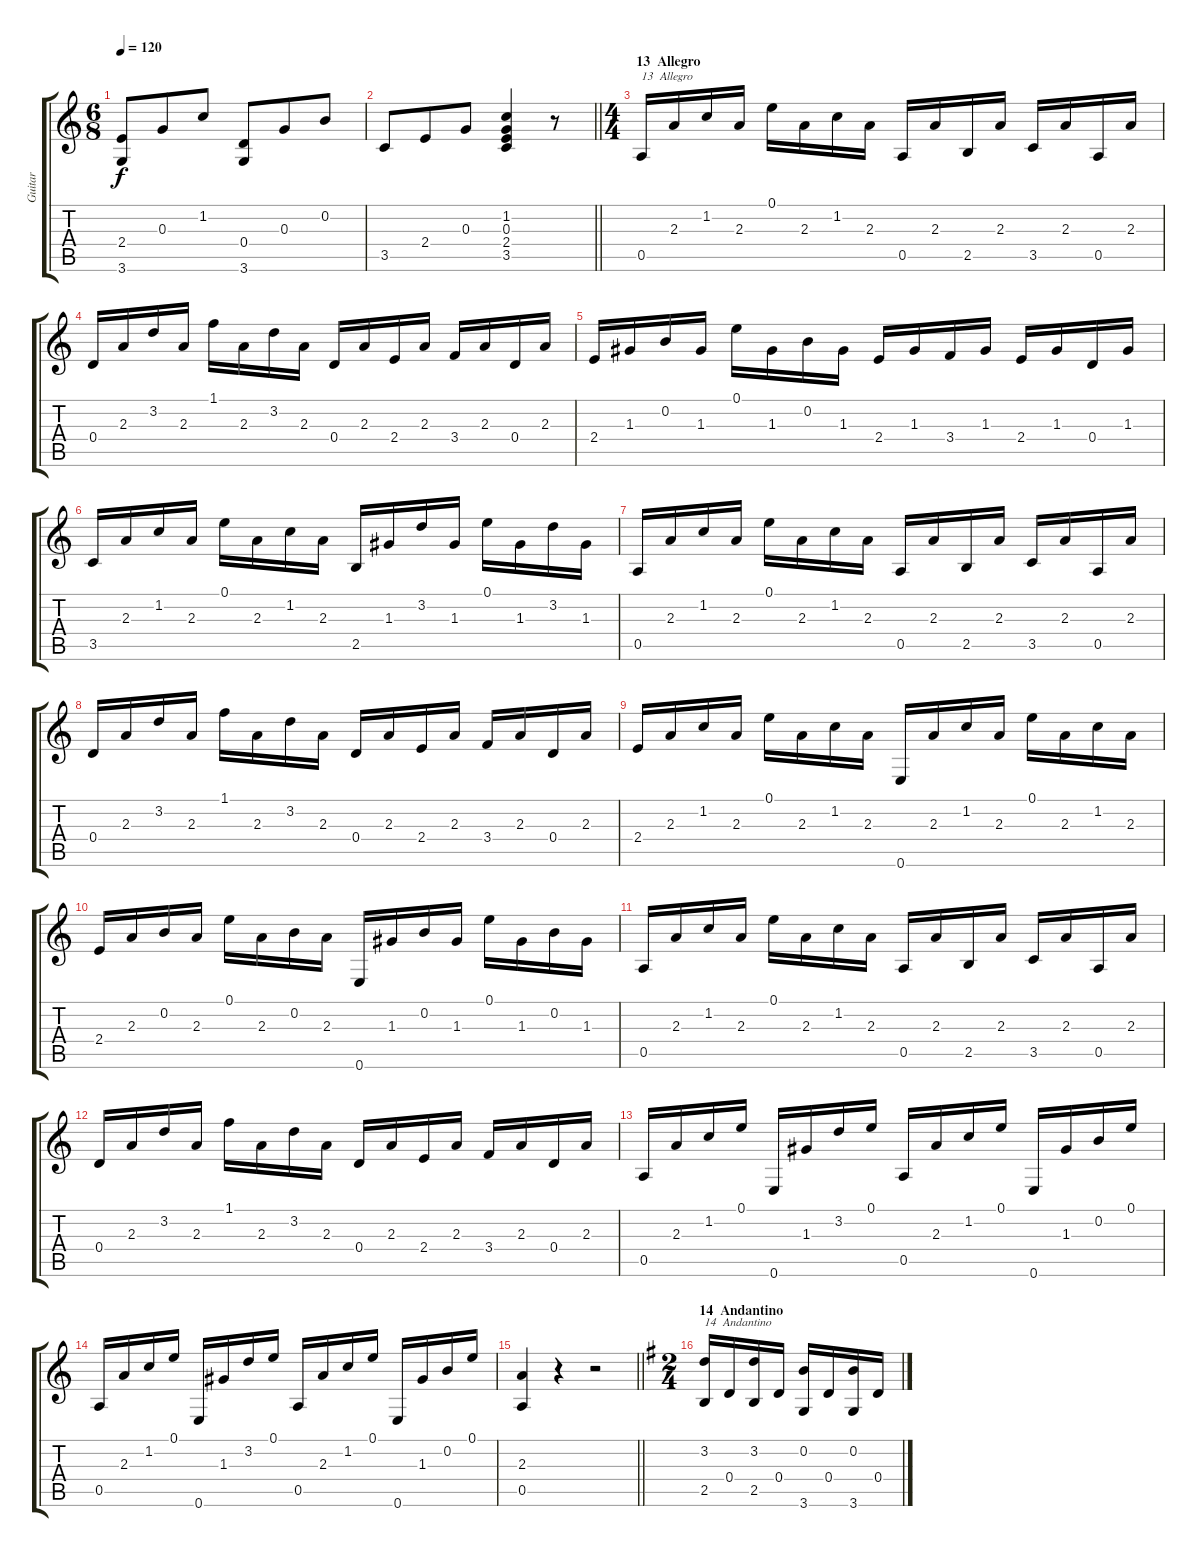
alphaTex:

\track ("Guitar" "Guitar") {instrument acousticguitarnylon}
\staff {score tabs}
\tuning (E4 B3 G3 D3 A2 E2) {hide}
\ts (6 8)
\tempo 120
\clef g2
\ks c
(2.4 3.6).8{dy f} 0.3.8 1.2.8 (0.4 3.6).8 0.3.8 0.2.8 |
\barLineRight lightlight
3.5.8 2.4.8 0.3.8 (1.2 0.3 2.4 3.5).4 r.8 |
\ts (4 4)
\section ("" "13  Allegro")
0.5.16{txt "13  Allegro"} 2.3.16 1.2.16 2.3.16 0.1.16 2.3.16 1.2.16 2.3.16 0.5.16 2.3.16 2.5.16 2.3.16 3.5.16 2.3.16 0.5.16 2.3.16 |
0.4.16 2.3.16 3.2.16 2.3.16 1.1.16 2.3.16 3.2.16 2.3.16 0.4.16 2.3.16 2.4.16 2.3.16 3.4.16 2.3.16 0.4.16 2.3.16 |
2.4.16 1.3.16 0.2.16 1.3.16 0.1.16 1.3.16 0.2.16 1.3.16 2.4.16 1.3.16 3.4.16 1.3.16 2.4.16 1.3.16 0.4.16 1.3.16 |
3.5.16 2.3.16 1.2.16 2.3.16 0.1.16 2.3.16 1.2.16 2.3.16 2.5.16 1.3.16 3.2.16 1.3.16 0.1.16 1.3.16 3.2.16 1.3.16 |
0.5.16 2.3.16 1.2.16 2.3.16 0.1.16 2.3.16 1.2.16 2.3.16 0.5.16 2.3.16 2.5.16 2.3.16 3.5.16 2.3.16 0.5.16 2.3.16 |
0.4.16 2.3.16 3.2.16 2.3.16 1.1.16 2.3.16 3.2.16 2.3.16 0.4.16 2.3.16 2.4.16 2.3.16 3.4.16 2.3.16 0.4.16 2.3.16 |
2.4.16 2.3.16 1.2.16 2.3.16 0.1.16 2.3.16 1.2.16 2.3.16 0.6.16 2.3.16 1.2.16 2.3.16 0.1.16 2.3.16 1.2.16 2.3.16 |
2.4.16 2.3.16 0.2.16 2.3.16 0.1.16 2.3.16 0.2.16 2.3.16 0.6.16 1.3.16 0.2.16 1.3.16 0.1.16 1.3.16 0.2.16 1.3.16 |
0.5.16 2.3.16 1.2.16 2.3.16 0.1.16 2.3.16 1.2.16 2.3.16 0.5.16 2.3.16 2.5.16 2.3.16 3.5.16 2.3.16 0.5.16 2.3.16 |
0.4.16 2.3.16 3.2.16 2.3.16 1.1.16 2.3.16 3.2.16 2.3.16 0.4.16 2.3.16 2.4.16 2.3.16 3.4.16 2.3.16 0.4.16 2.3.16 |
0.5.16 2.3.16 1.2.16 0.1.16 0.6.16 1.3.16 3.2.16 0.1.16 0.5.16 2.3.16 1.2.16 0.1.16 0.6.16 1.3.16 0.2.16 0.1.16 |
0.5.16 2.3.16 1.2.16 0.1.16 0.6.16 1.3.16 3.2.16 0.1.16 0.5.16 2.3.16 1.2.16 0.1.16 0.6.16 1.3.16 0.2.16 0.1.16 |
\barLineRight lightlight
(2.3 0.5).4 r.4 r.2 |
\ts (2 4)
\section ("" "14  Andantino")
\ks g
(3.2 2.5).16{txt "14  Andantino"} 0.4.16 (3.2 2.5).16 0.4.16 (0.2 3.6).16 0.4.16 (0.2 3.6).16 0.4.16
